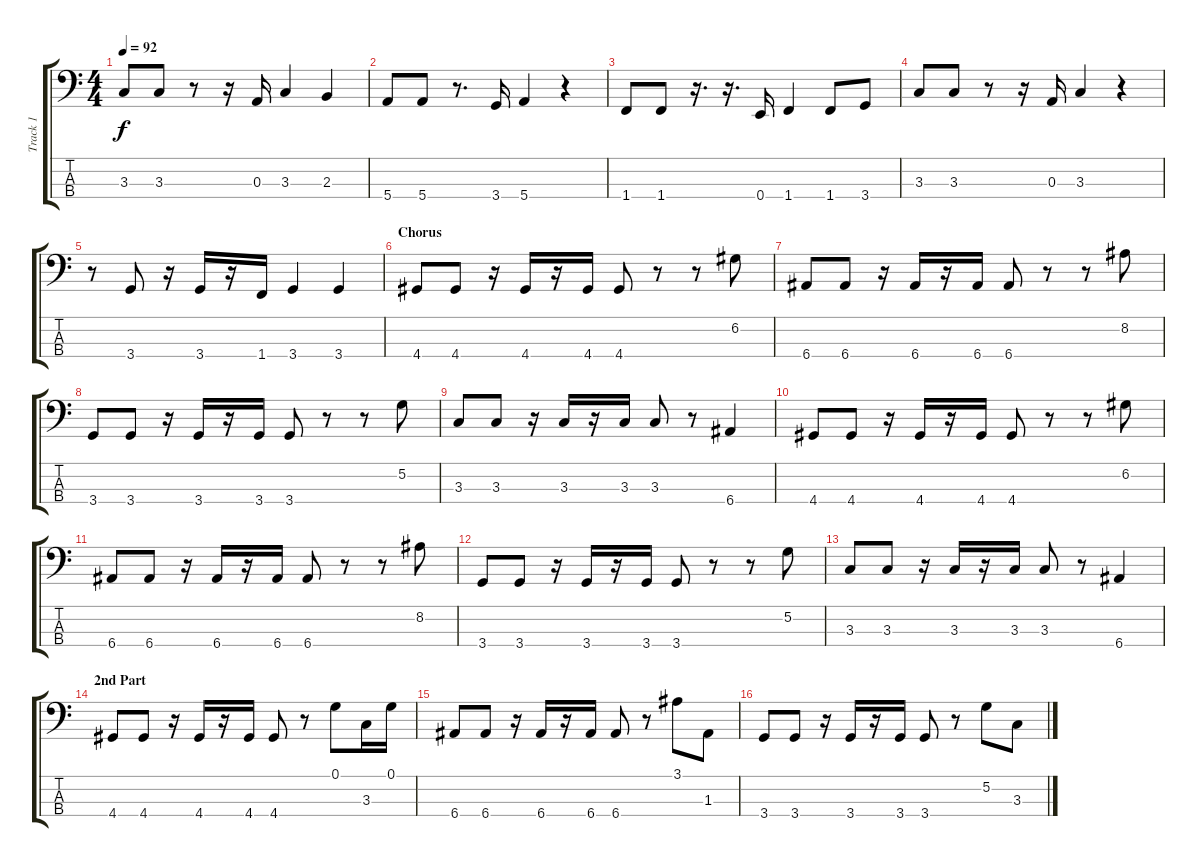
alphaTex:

\track ("Track 1" "Track 1") {instrument electricbassfinger}
\staff {score tabs}
\tuning (G2 D2 A1 E1) {hide}
\ts (4 4)
\tempo 92
\clef f4
\ks c
3.3.8{dy f} 3.3.8 r.8 r.16 0.3.16 3.3.4 2.3.4 |
5.4.8 5.4.8 r.8{d} 3.4.16 5.4.4 r.4 |
1.4.8 1.4.8 r.16{d} r.16{d} 0.4.16 1.4.4 1.4.8 3.4.8 |
3.3.8 3.3.8 r.8 r.16 0.3.16 3.3.4 r.4 |
r.8 3.4.8 r.16 3.4.16 r.16 1.4.16 3.4.4 3.4.4 |
\section ("" "Chorus")
4.4.8 4.4.8 r.16 4.4.16 r.16 4.4.16 4.4.8 r.8 r.8 6.2.8 |
6.4.8 6.4.8 r.16 6.4.16 r.16 6.4.16 6.4.8 r.8 r.8 8.2.8 |
3.4.8 3.4.8 r.16 3.4.16 r.16 3.4.16 3.4.8 r.8 r.8 5.2.8 |
3.3.8 3.3.8 r.16 3.3.16 r.16 3.3.16 3.3.8 r.8 6.4.4 |
4.4.8 4.4.8 r.16 4.4.16 r.16 4.4.16 4.4.8 r.8 r.8 6.2.8 |
6.4.8 6.4.8 r.16 6.4.16 r.16 6.4.16 6.4.8 r.8 r.8 8.2.8 |
3.4.8 3.4.8 r.16 3.4.16 r.16 3.4.16 3.4.8 r.8 r.8 5.2.8 |
3.3.8 3.3.8 r.16 3.3.16 r.16 3.3.16 3.3.8 r.8 6.4.4 |
\section ("" "2nd Part")
4.4.8 4.4.8 r.16 4.4.16 r.16 4.4.16 4.4.8 r.8 0.1.8 3.3.16 0.1.16 |
6.4.8 6.4.8 r.16 6.4.16 r.16 6.4.16 6.4.8 r.8 3.1.8 1.3.8 |
3.4.8 3.4.8 r.16 3.4.16 r.16 3.4.16 3.4.8 r.8 5.2.8 3.3.8
